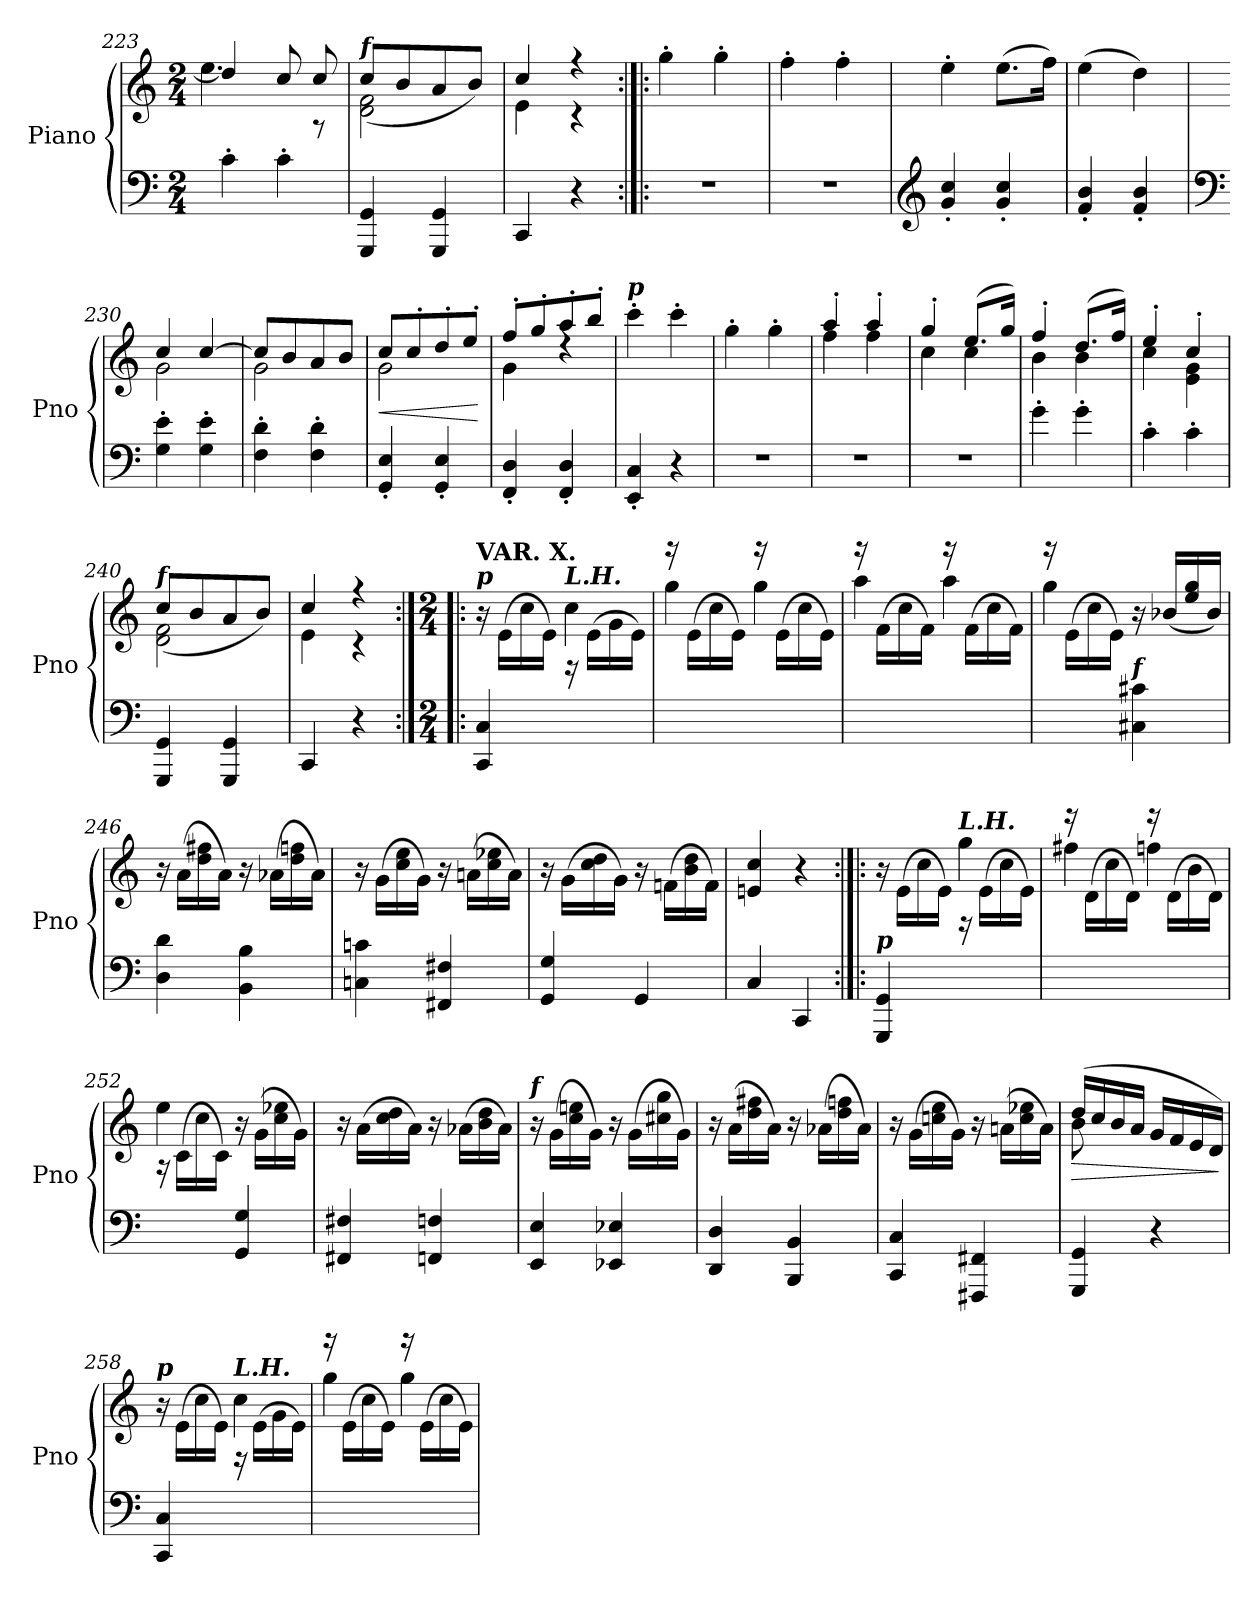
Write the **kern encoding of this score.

**kern	**kern	**dynam
*part2	*part1	*part1
*staff2	*staff1	*staff1
*I"Piano	*I"Piano	*
*I'Pno	*I'Pno	*
*clefF4	*clefG2	*
*k[]	*k[]	*
*M2/4	*M2/4	*
=223	=223	=223
*	*^	*
4c'\	4dd/]	4.ee\	.
4c'\	8cc/	.	.
.	8rA	8cc/	.
=224	=224	=224	=224
!	!LO:TX:a:Bi:t=f	!	!
4GGG/ 4GG/	2d\ 2f\	(8cc/L	.
.	.	8b/	.
4GGG/ 4GG/	.	8a/	.
.	.	8b/J)	.
=225	=225	=225	=225
4CC/	4cc/	4e\	.
4r	4r	4r	.
=226:|!|:	=226:|!|:	=226:|!|:	=226:|!|:
!	!LO:TX:a:Bi:t=p	!	!
*	*v	*v	*
2r	4gg'\	.
.	4gg'\	.
=227	=227	=227
2r	4ff'\	.
.	4ff'\	.
=228	=228	=228
*clefG2	*	*
4g/' 4cc/'	4ee'\	.
4g/' 4cc/'	(8.ee\L	.
.	16ff\Jk)	.
=229	=229	=229
4f/' 4b/'	(4ee\	.
4f/' 4b/'	4dd\)	.
!!LO:LB:g=z
=230	=230	=230
*clefF4	*	*
*	*^	*
4G\' 4e\'	4cc/	2g\	.
4G\' 4e\'	[4cc/	.	.
=231	=231	=231	=231
4F\' 4d\'	8cc/L]	2g\	.
.	8b/	.	.
4F\' 4d\'	8a/	.	.
.	8b/J	.	.
=232	=232	=232	=232
!	!	!	!LO:HP:b
4GG/' 4E/'	8cc/L	2g\	<
.	8cc'/	.	.
4GG/' 4E/'	8dd'/	.	.
.	8ee'/J	.	.
*	*v	*v	*
.	.	[
=233	=233	=233
*	*^	*
4FF/' 4D/'	8ff'/L	4g\	.
.	8gg'/	.	.
4FF/' 4D/'	8aa'/	4rdd	.
.	8bb'/J	.	.
*	*v	*v	*
=234	=234	=234
!	!LO:TX:a:Bi:t=p	!
4EE/' 4C/'	4ccc'\	.
4r	4ccc'\	.
=235	=235	=235
2r	4gg'\	.
.	4gg'\	.
=236	=236	=236
*	*^	*
2r	4aa'/	4ff\	.
.	4aa'/	4ff\	.
=237	=237	=237	=237
2r	4gg'/	4cc\	.
.	(8.ee/L	4cc\	.
.	16gg/Jk)	.	.
=238	=238	=238	=238
4g'\	4ff'/	4b\	.
4g'\	(8.dd/L	4b\	.
.	16ff/Jk)	.	.
=239	=239	=239	=239
4c'\	4ee'/	4cc\	.
4c'\	4cc'/	4e\ 4g\	.
=240	=240	=240	=240
!	!LO:TX:a:Bi:t=f	!	!
4GGG/ 4GG/	2d\ 2f\	(8cc/L	.
.	.	8b/	.
4GGG/ 4GG/	.	8a/	.
.	.	8b/J)	.
=241	=241	=241	=241
4CC/	4cc/	4e\	.
4r	4r	4r	.
!!LO:LB:g=z	!!
=242:|!|:	=242:|!|:	=242:|!|:	=242:|!|:
*M2/4	*M2/4	*	*
!	!LO:TX:a:Bi:t=p	!	!
!	!LO:TX:a:B:t=VAR. X.	!	!
4CC/ 4C/	16r	4ryy	.
.	(16e\LL	.	.
.	16cc\	.	.
.	16e\JJ)	.	.
!	!LO:TX:a:Bi:t=L.H.	!	!
4ryy	16rF	4cc\	.
.	(16e\LL	.	.
.	16g\	.	.
.	16e\JJ)	.	.
=243	=243	=243	=243
2ryy	16r	4gg\	.
.	(16e\LL	.	.
.	16cc\	.	.
.	16e\JJ)	.	.
.	16r	4gg\	.
.	(16e\LL	.	.
.	16cc\	.	.
.	16e\JJ)	.	.
=244	=244	=244	=244
2ryy	16r	4aa\	.
.	(16f\LL	.	.
.	16cc\	.	.
.	16f\JJ)	.	.
.	16r	4aa\	.
.	(16f\LL	.	.
.	16cc\	.	.
.	16f\JJ)	.	.
=245	=245	=245	=245
4ryy	16r	4gg\	.
.	(16e\LL	.	.
.	16cc\	.	.
.	16e\JJ)	.	.
!LO:TX:a:Bi:t=f	!	!	!
4C#X\ 4c#X\	16r	4ryy	.
.	(16b-X/LL	.	.
.	16ee/ 16gg/	.	.
.	16b-/JJ)	.	.
*	*v	*v	*
!!LO:LB:g=z
=246	=246	=246
4D\ 4d\	16r	.
.	(16a\LL	.
.	16dd\ 16ff#X\	.
.	16a\JJ)	.
4BB\ 4B\	16r	.
.	(16a-X\LL	.
.	16dd\ 16ffn\	.
.	16a-\JJ)	.
=247	=247	=247
4Cn\ 4cn\	16r	.
.	(16g\LL	.
.	16cc\ 16ee\	.
.	16g\JJ)	.
4FF#X/ 4F#X/	16r	.
.	(16an\LL	.
.	16cc\ 16ee-X\	.
.	16a\JJ)	.
=248	=248	=248
4GG/ 4G/	16r	.
.	(16g\LL	.
.	16cc\ 16dd\	.
.	16g\JJ)	.
4GG/	16r	.
.	(16fn\LL	.
.	16b\ 16dd\	.
.	16f\JJ)	.
=249	=249	=249
4C/	4en/ 4cc/	.
4CC/	4r	.
=250:|!|:	=250:|!|:	=250:|!|:
*	*^	*
!LO:TX:a:Bi:t=p	!	!	!
4GGG/ 4GG/	16r	4ryy	.
.	(16e\LL	.	.
.	16cc\	.	.
.	16e\JJ)	.	.
!	!LO:TX:a:Bi:t=L.H.	!	!
4ryy	16rF	4gg\	.
.	(16e\LL	.	.
.	16cc\	.	.
.	16e\JJ)	.	.
!!LO:LB:g=z	!!
=251	=251	=251	=251
2ryy	16r	4ff#X\	.
.	(16d\LL	.	.
.	16cc\	.	.
.	16d\JJ)	.	.
.	16r	4ffn\	.
.	(16d\LL	.	.
.	16b\	.	.
.	16d\JJ)	.	.
=252	=252	=252	=252
4ryy	16rA	4ee\	.
.	(16c\LL	.	.
.	16cc\	.	.
.	16c\JJ)	.	.
4GG/ 4G/	16r	4ryy	.
.	(16g\LL	.	.
.	16cc\ 16ee-X\	.	.
.	16g\JJ)	.	.
*	*v	*v	*
=253	=253	=253
4FF#X/ 4F#X/	16r	.
.	(16a\LL	.
.	16cc\ 16dd\	.
.	16a\JJ)	.
4FFn/ 4Fn/	16r	.
.	(16a-X\LL	.
.	16b\ 16dd\	.
.	16a-\JJ)	.
=254	=254	=254
!	!LO:TX:a:Bi:t=f	!
4EE/ 4E/	16r	.
.	(16g\LL	.
.	16cc\ 16een\	.
.	16g\JJ)	.
4EE-X/ 4E-X/	16r	.
.	(16g\LL	.
.	16cc#X\ 16gg\	.
.	16g\JJ)	.
!!LO:LB:g=z
=255	=255	=255
4DD/ 4D/	16r	.
.	(16a\LL	.
.	16dd\ 16ff#X\	.
.	16a\JJ)	.
4BBB/ 4BB/	16r	.
.	(16a-X\LL	.
.	16dd\ 16ffn\	.
.	16a-\JJ)	.
=256	=256	=256
4CC/ 4C/	16r	.
.	(16g\LL	.
.	16ccn\ 16ee\	.
.	16g\JJ)	.
4FFF#X/ 4FF#X/	16r	.
.	(16an\LL	.
.	16cc\ 16ee-X\	.
.	16a\JJ)	.
=257	=257	=257
!	!	!LO:HP:b
*	*^	*
4GGG/ 4GG/	(16dd/LL	8b\	>
.	16cc/	.	.
.	16b/	4.ryy	.
.	16a/JJ	.	.
4r	16g/LL	.	.
.	16f/	.	.
.	16e/	.	.
.	16d/JJ)	.	.
*	*v	*v	*
.	.	]
=258	=258	=258
*	*^	*
!	!LO:TX:a:Bi:t=p	!	!
4CC/ 4C/	16r	4ryy	.
.	(16e\LL	.	.
.	16cc\	.	.
.	16e\JJ)	.	.
!	!LO:TX:a:Bi:t=L.H.	!	!
4ryy	16rF	4cc\	.
.	(16e\LL	.	.
.	16g\	.	.
.	16e\JJ)	.	.
=259	=259	=259	=259
2ryy	16r	4gg\	.
.	(16e\LL	.	.
.	16cc\	.	.
.	16e\JJ)	.	.
.	16r	4gg\	.
.	(16e\LL	.	.
.	16cc\	.	.
.	16e\JJ)	.	.
*	*v	*v	*
=	=	=
*-	*-	*-
